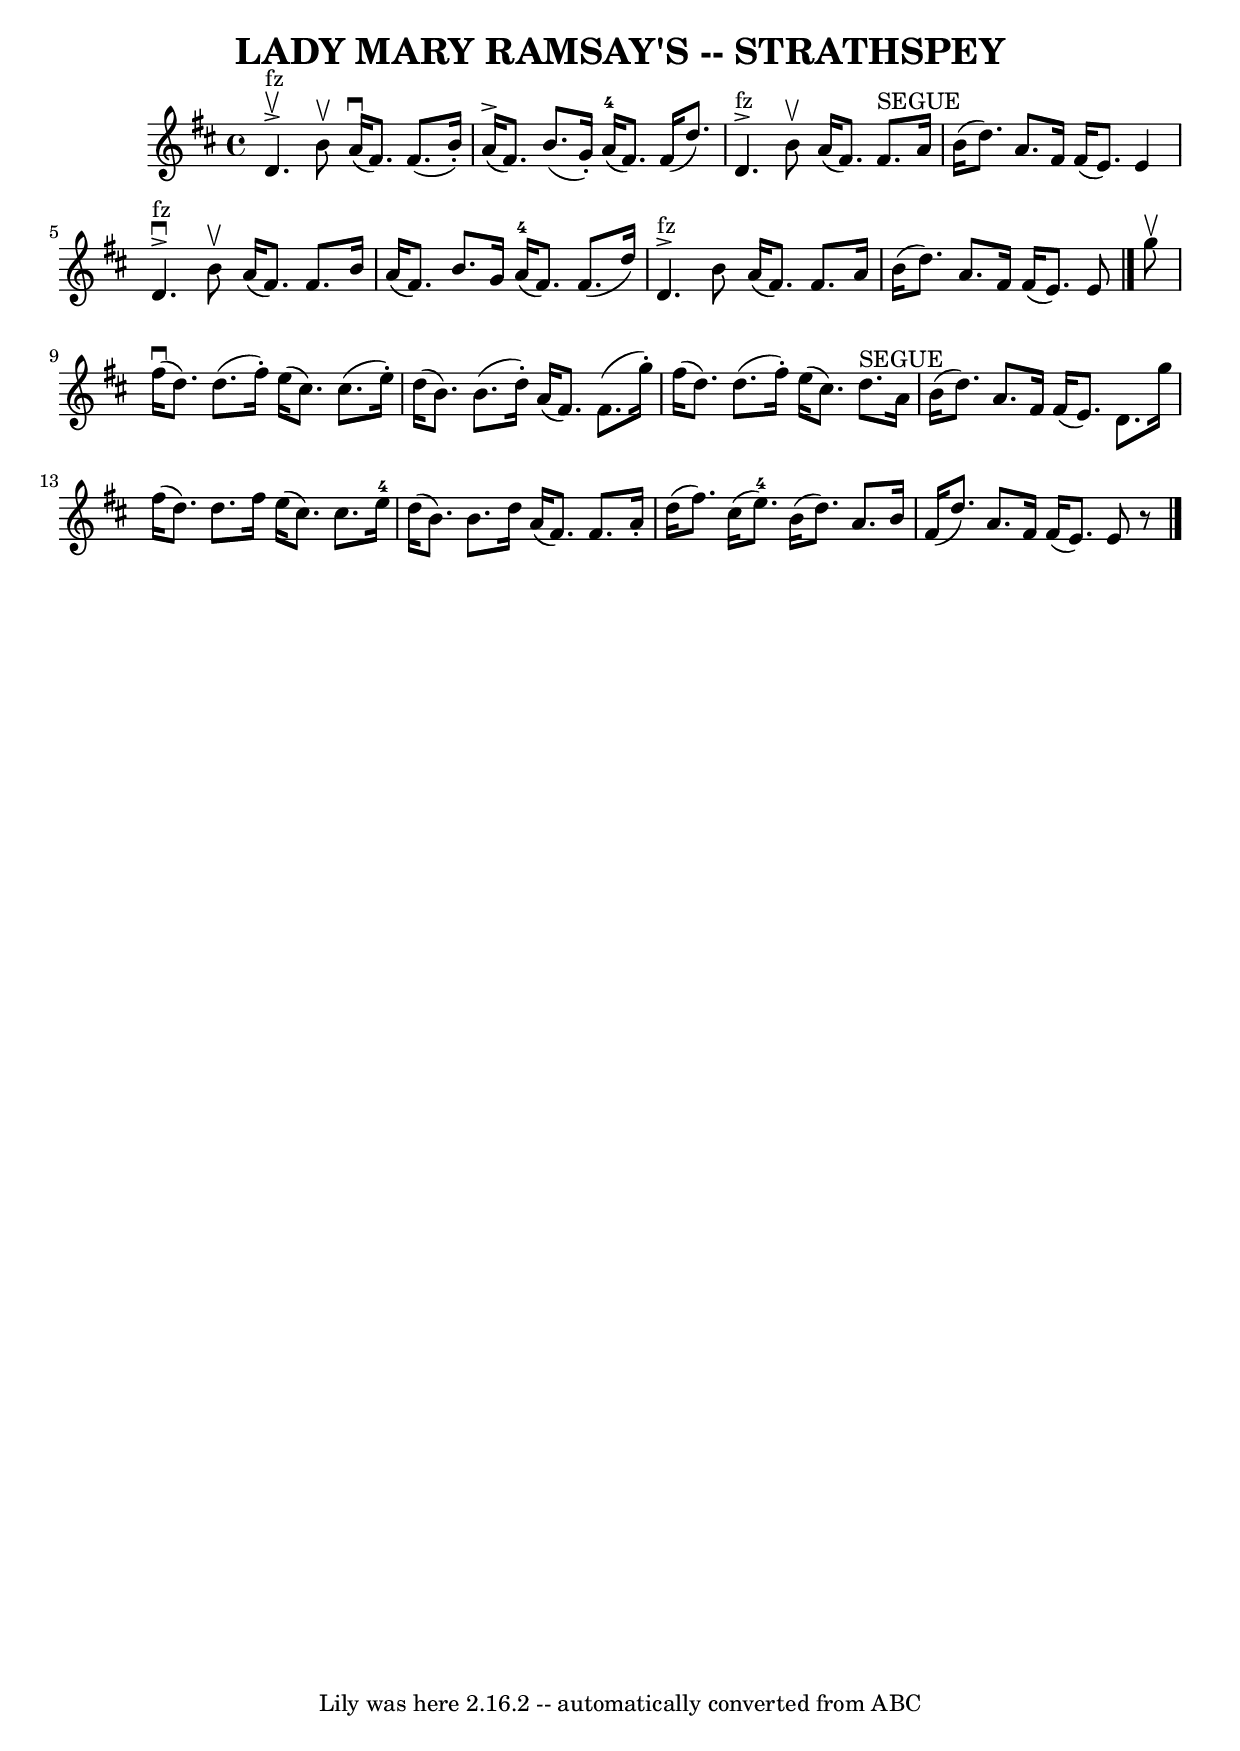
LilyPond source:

\version "2.7.40"
\include "Mammoth.ily"
\header {
	book = "Ryan's Mammoth Collection of Fiddle Tunes"
	crossRefNumber = "1"
	footnotes = ""
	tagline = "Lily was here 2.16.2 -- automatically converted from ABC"
	title = "LADY MARY RAMSAY'S -- STRATHSPEY"
}
voicedefault =  {
\set Score.defaultBarType = "empty"

 \override Staff.TimeSignature #'style = #'C
 \time 4/4 \key d \major d'4.^"fz"^\upbow^\accent b'8^\upbow a'16 
(^\downbow fis'8.) fis'8. (b'16 -.)   |
 a'16 (^\accent   
fis'8.) b'8. (g'16 -.) a'16-4(fis'8.) fis'16 (d''8. 
)   |
 d'4.^"fz"^\accent b'8^\upbow a'16 (fis'8.)   
fis'8.^"SEGUE" a'16    |
 b'16 (d''8.) a'8. fis'16    
fis'16 (e'8.) e'4    |
 d'4.^"fz"^\accent^\downbow b'8 
^\upbow a'16 (fis'8.) fis'8. b'16    |
 a'16 (fis'8.  
-) b'8. g'16 a'16-4(fis'8.) fis'8. (d''16)   
|
 d'4.^"fz"^\accent b'8 a'16 (fis'8.) fis'8. a'16 
   |
 b'16 (d''8.) a'8. fis'16 fis'16 (e'8.) e'8  
  \bar "|." g''8^\upbow   |
 fis''16 (^\downbow d''8.)   
d''8. (fis''16 -.) e''16 (cis''8.) cis''8. (e''16 -.)   
|
 d''16 (b'8.) b'8. (d''16 -.) a'16 (fis'8.)   
fis'8. (g''16 -.)   |
 fis''16 (d''8.) d''8. (fis''16 
-.) e''16 (cis''8.) d''8.^"SEGUE" a'16    |
 b'16 (
d''8.) a'8. fis'16 fis'16 (e'8.) d'8. g''16    |
   
 fis''16 (d''8.) d''8. fis''16 e''16 (cis''8.) cis''8.   
 e''16-4   |
 d''16 (b'8.) b'8. d''16    |
 a'16 
(fis'8.) fis'8. a'16 -.   |
 d''16 (fis''8.)   
cis''16 (e''8.-4) b'16 (d''8.) a'8. b'16    |
   
fis'16 (d''8.) a'8. fis'16 fis'16 (e'8.) e'8    r8   
\bar "|."   
}

\score{
    <<

	\context Staff="default"
	{
	    \voicedefault 
	}

    >>
	\layout {
	}
	\midi {}
}
